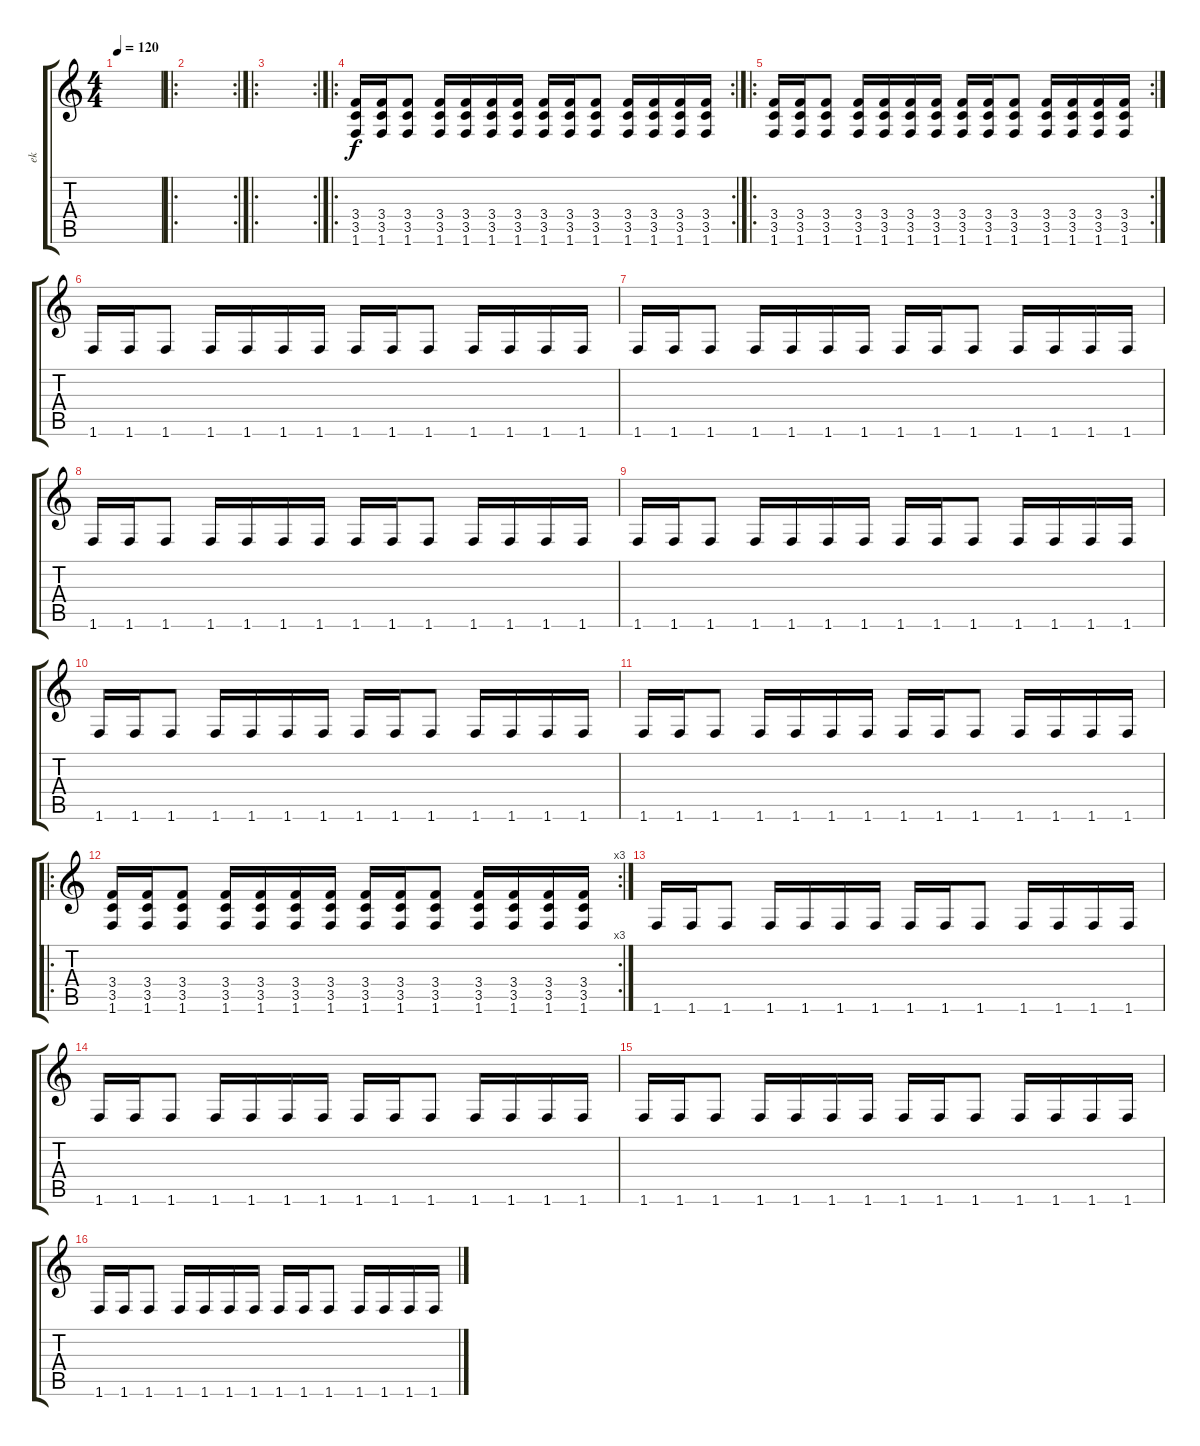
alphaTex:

\track ("ek" "ek") {instrument overdrivenguitar}
\staff {score tabs}
\tuning (E4 B3 G3 D3 A2 E2) {hide}
\ts (4 4)
\tempo 120
\clef g2
\ks c
|
\ro
\rc 2
|
\ro
\rc 2
|
\ro
\rc 2
(3.4 3.5 1.6).16 (3.4 3.5 1.6).16 (3.4 3.5 1.6).8 (3.4 3.5 1.6).16 (3.4 3.5 1.6).16 (3.4 3.5 1.6).16 (3.4 3.5 1.6).16 (3.4 3.5 1.6).16 (3.4 3.5 1.6).16 (3.4 3.5 1.6).8 (3.4 3.5 1.6).16 (3.4 3.5 1.6).16 (3.4 3.5 1.6).16 (3.4 3.5 1.6).16 |
\ro
\rc 2
(3.4 3.5 1.6).16 (3.4 3.5 1.6).16 (3.4 3.5 1.6).8 (3.4 3.5 1.6).16 (3.4 3.5 1.6).16 (3.4 3.5 1.6).16 (3.4 3.5 1.6).16 (3.4 3.5 1.6).16 (3.4 3.5 1.6).16 (3.4 3.5 1.6).8 (3.4 3.5 1.6).16 (3.4 3.5 1.6).16 (3.4 3.5 1.6).16 (3.4 3.5 1.6).16 |
1.6.16{volume 13} 1.6.16 1.6.8 1.6.16 1.6.16 1.6.16 1.6.16 1.6.16 1.6.16 1.6.8 1.6.16 1.6.16 1.6.16 1.6.16 |
1.6.16 1.6.16 1.6.8 1.6.16 1.6.16 1.6.16 1.6.16 1.6.16 1.6.16 1.6.8 1.6.16 1.6.16 1.6.16 1.6.16 |
1.6.16 1.6.16 1.6.8 1.6.16 1.6.16 1.6.16 1.6.16 1.6.16 1.6.16 1.6.8 1.6.16 1.6.16 1.6.16 1.6.16 |
1.6.16 1.6.16 1.6.8 1.6.16 1.6.16 1.6.16 1.6.16 1.6.16 1.6.16 1.6.8 1.6.16 1.6.16 1.6.16 1.6.16 |
1.6.16 1.6.16 1.6.8 1.6.16 1.6.16 1.6.16 1.6.16 1.6.16 1.6.16 1.6.8 1.6.16 1.6.16 1.6.16 1.6.16 |
1.6.16 1.6.16 1.6.8 1.6.16 1.6.16 1.6.16 1.6.16 1.6.16 1.6.16 1.6.8 1.6.16 1.6.16 1.6.16 1.6.16 |
\ro
\rc 3
(3.4 3.5 1.6).16{volume 16} (3.4 3.5 1.6).16 (3.4 3.5 1.6).8 (3.4 3.5 1.6).16 (3.4 3.5 1.6).16 (3.4 3.5 1.6).16 (3.4 3.5 1.6).16 (3.4 3.5 1.6).16 (3.4 3.5 1.6).16 (3.4 3.5 1.6).8 (3.4 3.5 1.6).16 (3.4 3.5 1.6).16 (3.4 3.5 1.6).16 (3.4 3.5 1.6).16 |
1.6.16{volume 13} 1.6.16 1.6.8 1.6.16 1.6.16 1.6.16 1.6.16 1.6.16 1.6.16 1.6.8 1.6.16 1.6.16 1.6.16 1.6.16 |
1.6.16 1.6.16 1.6.8 1.6.16 1.6.16 1.6.16 1.6.16 1.6.16 1.6.16 1.6.8 1.6.16 1.6.16 1.6.16 1.6.16 |
1.6.16 1.6.16 1.6.8 1.6.16 1.6.16 1.6.16 1.6.16 1.6.16 1.6.16 1.6.8 1.6.16 1.6.16 1.6.16 1.6.16 |
1.6.16 1.6.16 1.6.8 1.6.16 1.6.16 1.6.16 1.6.16 1.6.16 1.6.16 1.6.8 1.6.16 1.6.16 1.6.16 1.6.16
